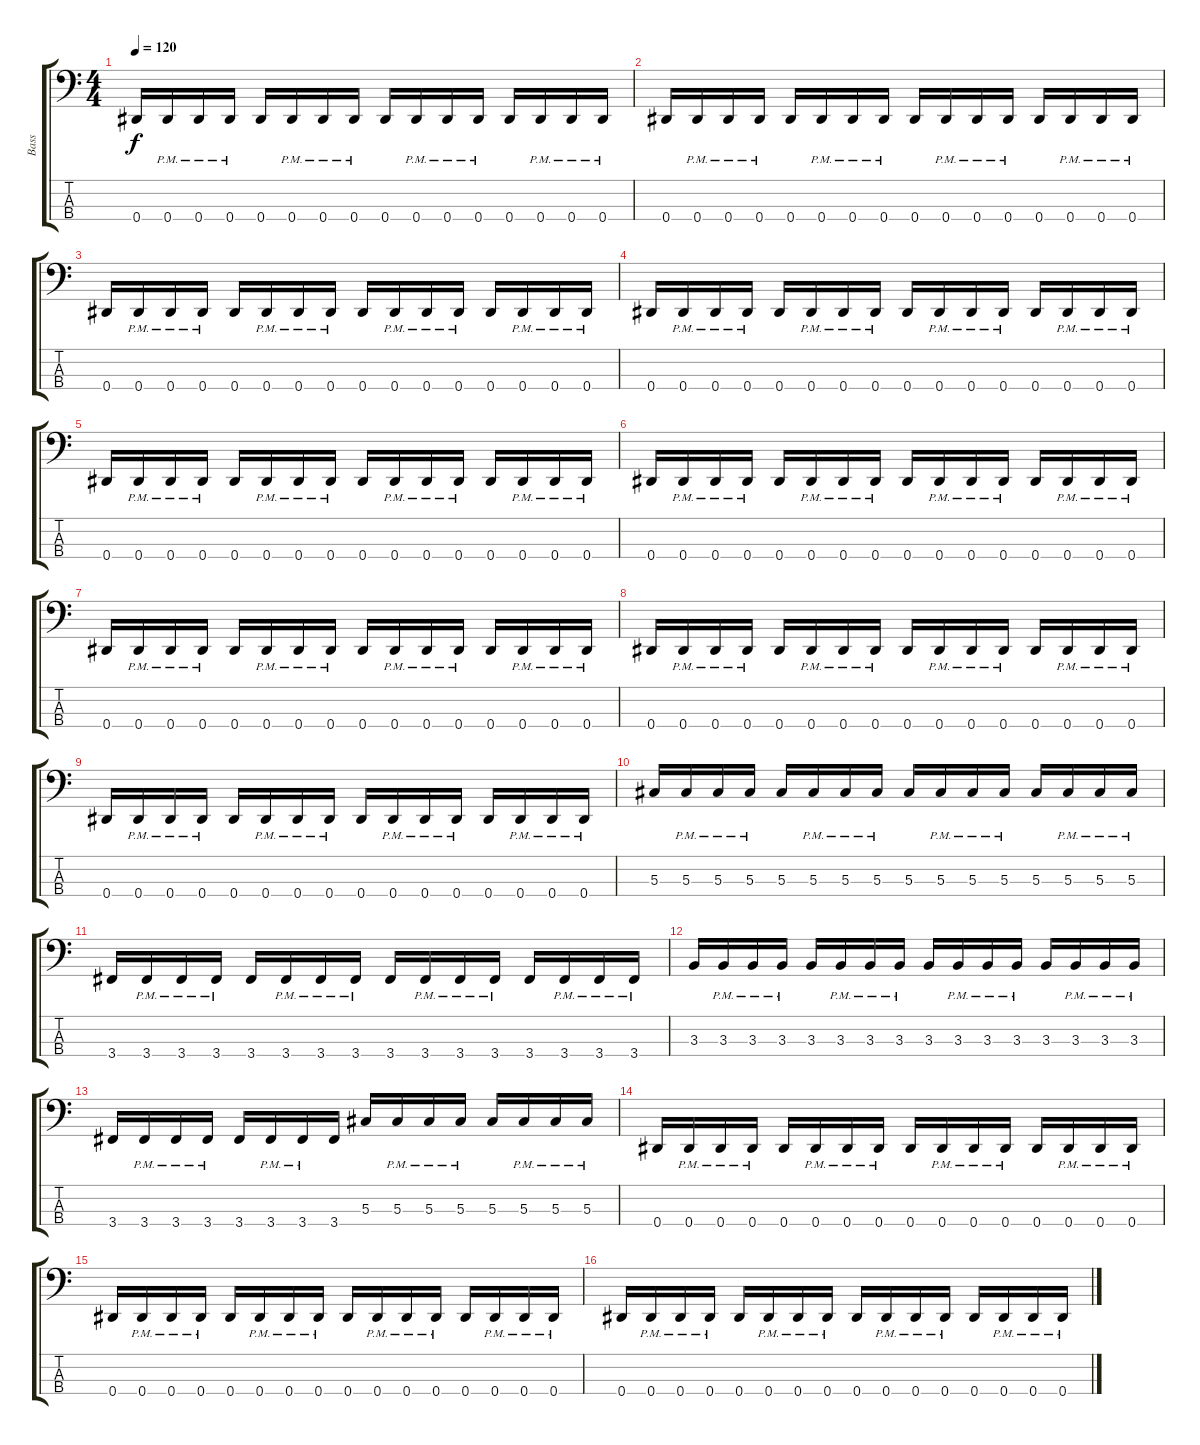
\track ("Bass" "Bass") {instrument electricbassfinger}
\staff {score tabs}
\tuning (Gb2 Db2 Ab1 Eb1) {hide}
\ts (4 4)
\tempo 120
\clef f4
\ks c
0.4.16{dy f} 0.4{pm}.16 0.4{pm}.16 0.4{pm}.16 0.4.16 0.4{pm}.16 0.4{pm}.16 0.4{pm}.16 0.4.16 0.4{pm}.16 0.4{pm}.16 0.4{pm}.16 0.4.16 0.4{pm}.16 0.4{pm}.16 0.4{pm}.16 |
0.4.16 0.4{pm}.16 0.4{pm}.16 0.4{pm}.16 0.4.16 0.4{pm}.16 0.4{pm}.16 0.4{pm}.16 0.4.16 0.4{pm}.16 0.4{pm}.16 0.4{pm}.16 0.4.16 0.4{pm}.16 0.4{pm}.16 0.4{pm}.16 |
0.4.16 0.4{pm}.16 0.4{pm}.16 0.4{pm}.16 0.4.16 0.4{pm}.16 0.4{pm}.16 0.4{pm}.16 0.4.16 0.4{pm}.16 0.4{pm}.16 0.4{pm}.16 0.4.16 0.4{pm}.16 0.4{pm}.16 0.4{pm}.16 |
0.4.16 0.4{pm}.16 0.4{pm}.16 0.4{pm}.16 0.4.16 0.4{pm}.16 0.4{pm}.16 0.4{pm}.16 0.4.16 0.4{pm}.16 0.4{pm}.16 0.4{pm}.16 0.4.16 0.4{pm}.16 0.4{pm}.16 0.4{pm}.16 |
0.4.16 0.4{pm}.16 0.4{pm}.16 0.4{pm}.16 0.4.16 0.4{pm}.16 0.4{pm}.16 0.4{pm}.16 0.4.16 0.4{pm}.16 0.4{pm}.16 0.4{pm}.16 0.4.16 0.4{pm}.16 0.4{pm}.16 0.4{pm}.16 |
0.4.16 0.4{pm}.16 0.4{pm}.16 0.4{pm}.16 0.4.16 0.4{pm}.16 0.4{pm}.16 0.4{pm}.16 0.4.16 0.4{pm}.16 0.4{pm}.16 0.4{pm}.16 0.4.16 0.4{pm}.16 0.4{pm}.16 0.4{pm}.16 |
0.4.16 0.4{pm}.16 0.4{pm}.16 0.4{pm}.16 0.4.16 0.4{pm}.16 0.4{pm}.16 0.4{pm}.16 0.4.16 0.4{pm}.16 0.4{pm}.16 0.4{pm}.16 0.4.16 0.4{pm}.16 0.4{pm}.16 0.4{pm}.16 |
0.4.16 0.4{pm}.16 0.4{pm}.16 0.4{pm}.16 0.4.16 0.4{pm}.16 0.4{pm}.16 0.4{pm}.16 0.4.16 0.4{pm}.16 0.4{pm}.16 0.4{pm}.16 0.4.16 0.4{pm}.16 0.4{pm}.16 0.4{pm}.16 |
0.4.16 0.4{pm}.16 0.4{pm}.16 0.4{pm}.16 0.4.16 0.4{pm}.16 0.4{pm}.16 0.4{pm}.16 0.4.16 0.4{pm}.16 0.4{pm}.16 0.4{pm}.16 0.4.16 0.4{pm}.16 0.4{pm}.16 0.4{pm}.16 |
5.3.16 5.3{pm}.16 5.3{pm}.16 5.3{pm}.16 5.3.16 5.3{pm}.16 5.3{pm}.16 5.3{pm}.16 5.3.16 5.3{pm}.16 5.3{pm}.16 5.3{pm}.16 5.3.16 5.3{pm}.16 5.3{pm}.16 5.3{pm}.16 |
3.4.16 3.4{pm}.16 3.4{pm}.16 3.4{pm}.16 3.4.16 3.4{pm}.16 3.4{pm}.16 3.4{pm}.16 3.4.16 3.4{pm}.16 3.4{pm}.16 3.4{pm}.16 3.4.16 3.4{pm}.16 3.4{pm}.16 3.4{pm}.16 |
3.3.16 3.3{pm}.16 3.3{pm}.16 3.3{pm}.16 3.3.16 3.3{pm}.16 3.3{pm}.16 3.3{pm}.16 3.3.16 3.3{pm}.16 3.3{pm}.16 3.3{pm}.16 3.3.16 3.3{pm}.16 3.3{pm}.16 3.3{pm}.16 |
3.4.16 3.4{pm}.16 3.4{pm}.16 3.4{pm}.16 3.4.16 3.4{pm}.16 3.4{pm}.16 3.4.16 5.3.16 5.3{pm}.16 5.3{pm}.16 5.3{pm}.16 5.3.16 5.3{pm}.16 5.3{pm}.16 5.3{pm}.16 |
0.4.16 0.4{pm}.16 0.4{pm}.16 0.4{pm}.16 0.4.16 0.4{pm}.16 0.4{pm}.16 0.4{pm}.16 0.4.16 0.4{pm}.16 0.4{pm}.16 0.4{pm}.16 0.4.16 0.4{pm}.16 0.4{pm}.16 0.4{pm}.16 |
0.4.16 0.4{pm}.16 0.4{pm}.16 0.4{pm}.16 0.4.16 0.4{pm}.16 0.4{pm}.16 0.4{pm}.16 0.4.16 0.4{pm}.16 0.4{pm}.16 0.4{pm}.16 0.4.16 0.4{pm}.16 0.4{pm}.16 0.4{pm}.16 |
0.4.16 0.4{pm}.16 0.4{pm}.16 0.4{pm}.16 0.4.16 0.4{pm}.16 0.4{pm}.16 0.4{pm}.16 0.4.16 0.4{pm}.16 0.4{pm}.16 0.4{pm}.16 0.4.16 0.4{pm}.16 0.4{pm}.16 0.4{pm}.16
